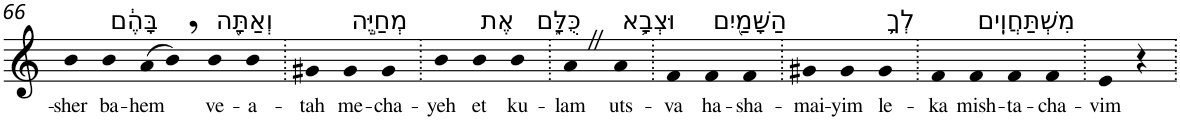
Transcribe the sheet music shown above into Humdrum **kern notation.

**kern	**text
*part1	*part1
*staff1	*staff1
*I"Piano	*
*I'Pno	*
!!LO:PB:g=z
*clefG2	*
*k[]	*
=66	=66
!	!LO:LY:b
4b	-sher
!LO:TX:a:t=בָּהֶ֔ם	!
!	!LO:LY:b
4b	ba-
!	!LO:LY:b
(>8a	-hem
8b,)	.
!LO:TX:a:t=וְאַתָּ֖ה	!
!	!LO:LY:b
4b	ve-
!	!LO:LY:b
4b	-a-
=67.	=67.
!	!LO:LY:b
4g#X	-tah
!LO:TX:a:t=מְחַיֶּ֣ה	!
!	!LO:LY:b
4g#	me-
!	!LO:LY:b
4g#	-cha-
=68.	=68.
!	!LO:LY:b
4b	-yeh
!LO:TX:a:t=אֶת	!
!	!LO:LY:b
4b	et
!LO:TX:a:t=כֻּלָּ֑ם	!
!	!LO:LY:b
4b	ku-
=69.	=69.
!	!LO:LY:b
4aZ	-lam
!LO:TX:a:t=וּצְבָ֥א	!
!	!LO:LY:b
4a	uts-
=70.	=70.
!	!LO:LY:b
4f	-va
!LO:TX:a:t=הַשָּׁמַ֖יִם	!
!	!LO:LY:b
4f	ha-
!	!LO:LY:b
4f	-sha-
=71.	=71.
!	!LO:LY:b
4g#X	-mai-
!	!LO:LY:b
4g#	-yim
!LO:TX:a:t=לְךָ֥	!
!	!LO:LY:b
4g#	le-
=72.	=72.
!	!LO:LY:b
4f	-ka
!LO:TX:a:t=מִשְׁתַּחֲוִֽים	!
!	!LO:LY:b
4f	mish-
!	!LO:LY:b
4f	-ta-
!	!LO:LY:b
4f	-cha-
=73.	=73.
!	!LO:LY:b
4e	-vim
4r	.
=.	=.
*-	*-
